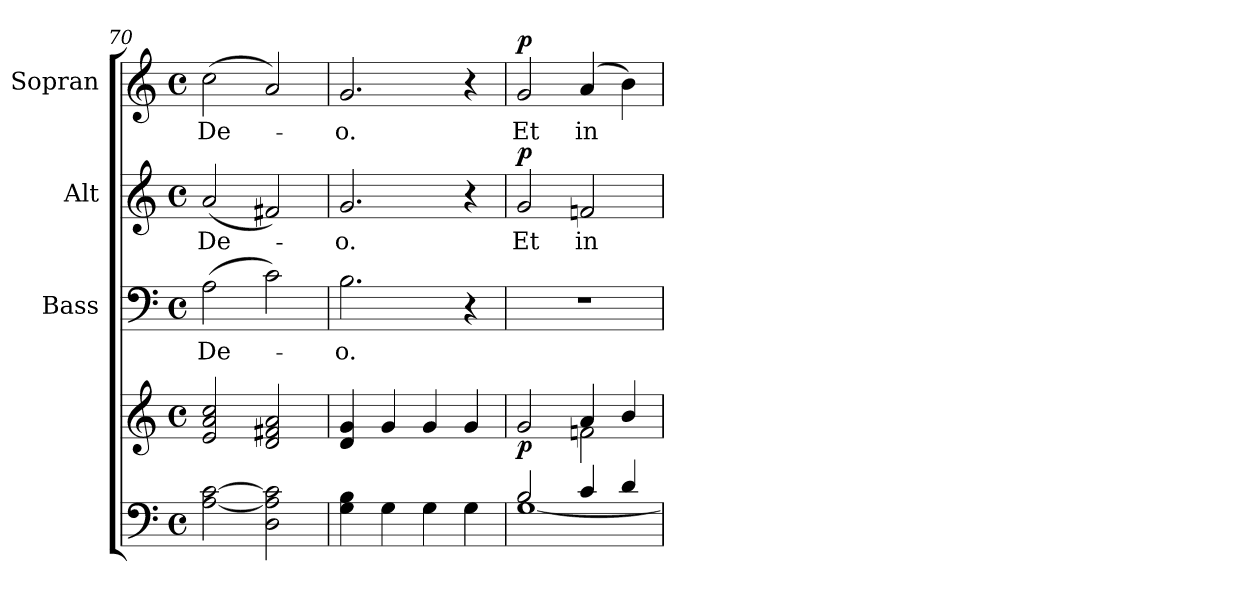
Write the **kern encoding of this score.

**kern	**kern	**dynam	**kern	**text	**kern	**text	**dynam	**kern	**text	**dynam
*part4	*part4	*part4	*part3	*part3	*part2	*part2	*part2	*part1	*part1	*part1
*staff5	*staff4	*staff4/5	*staff3	*staff3	*staff2	*staff2	*staff2	*staff1	*staff1	*staff1
*	*	*	*I"Bass	*	*I"Alt	*	*	*I"Sopran	*	*
*	*	*	*I'B.	*	*I'A	*	*	*I'S	*	*
*clefF4	*clefG2	*	*clefF4	*	*clefG2	*	*	*clefG2	*	*
*k[]	*k[]	*	*k[]	*	*k[]	*	*	*k[]	*	*
*C:	*C:	*	*C:	*	*C:	*	*	*C:	*	*
*M4/4	*M4/4	*	*M4/4	*	*M4/4	*	*	*M4/4	*	*
*met(c)	*met(c)	*	*met(c)	*	*met(c)	*	*	*met(c)	*	*
=70	=70	=70	=70	=70	=70	=70	=70	=70	=70	=70
!	!	!	!	!LO:LY:b	!	!LO:LY:b	!	!	!LO:LY:b	!
[2A\ [2c\	2e/ 2a/ 2cc/	.	(>2A\	De-	(<2a/	De-	.	(>2cc\	De-	.
2D\ 2A\] 2c\]	2d/ 2f#X/ 2a/	.	2c\)	.	2f#X/)	.	.	2a/)	.	.
!!LO:LB:g=z
=71	=71	=71	=71	=71	=71	=71	=71	=71	=71	=71
!	!	!	!	!LO:LY:b	!	!LO:LY:b	!	!	!LO:LY:b	!
4G\ 4B\	4d/ 4g/	.	2.B\	-o.	2.g/	-o.	.	2.g/	-o.	.
4G\	4g/	.	.	.	.	.	.	.	.	.
4G\	4g/	.	.	.	.	.	.	.	.	.
4G\	4g/	.	4r	.	4r	.	.	4r	.	.
=72	=72	=72	=72	=72	=72	=72	=72	=72	=72	=72
*^	*^	*	*	*	*	*	*	*	*	*
!	!	!	!	!LO:DY:b	!	!	!	!LO:LY:b	!LO:DY:a	!	!LO:LY:b	!LO:DY:a
2B/	[<1G	2g/	2ryy	p	1r	.	2g/	Et	p	2g/	Et	p
!	!	!	!	!	!	!	!	!LO:LY:b	!	!	!LO:LY:b	!
4c/	.	4a/	2fn\	.	.	.	2fn/	in	.	(4a/	in	.
4d/	.	4b/	.	.	.	.	.	.	.	4b\)	.	.
*v	*v	*	*	*	*	*	*	*	*	*	*	*
*	*v	*v	*	*	*	*	*	*	*	*	*
=	=	=	=	=	=	=	=	=	=	=
*-	*-	*-	*-	*-	*-	*-	*-	*-	*-	*-
